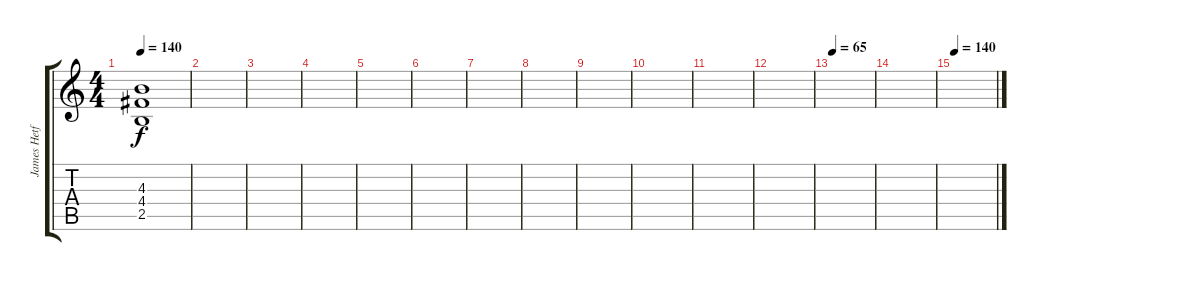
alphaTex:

\track ("James Hetfield (Guitar dist)" "James Hetf") {instrument distortionguitar}
\staff {score tabs}
\tuning (E4 B3 G3 D3 A2 E2) {hide}
\ts (4 4)
\tempo 140
\clef g2
\ks c
(4.3{t} 4.4{t} 2.5{t}).1{dy f} |
|
|
|
|
|
|
|
|
|
|
|
\tempo 65
|
|
\tempo 140
